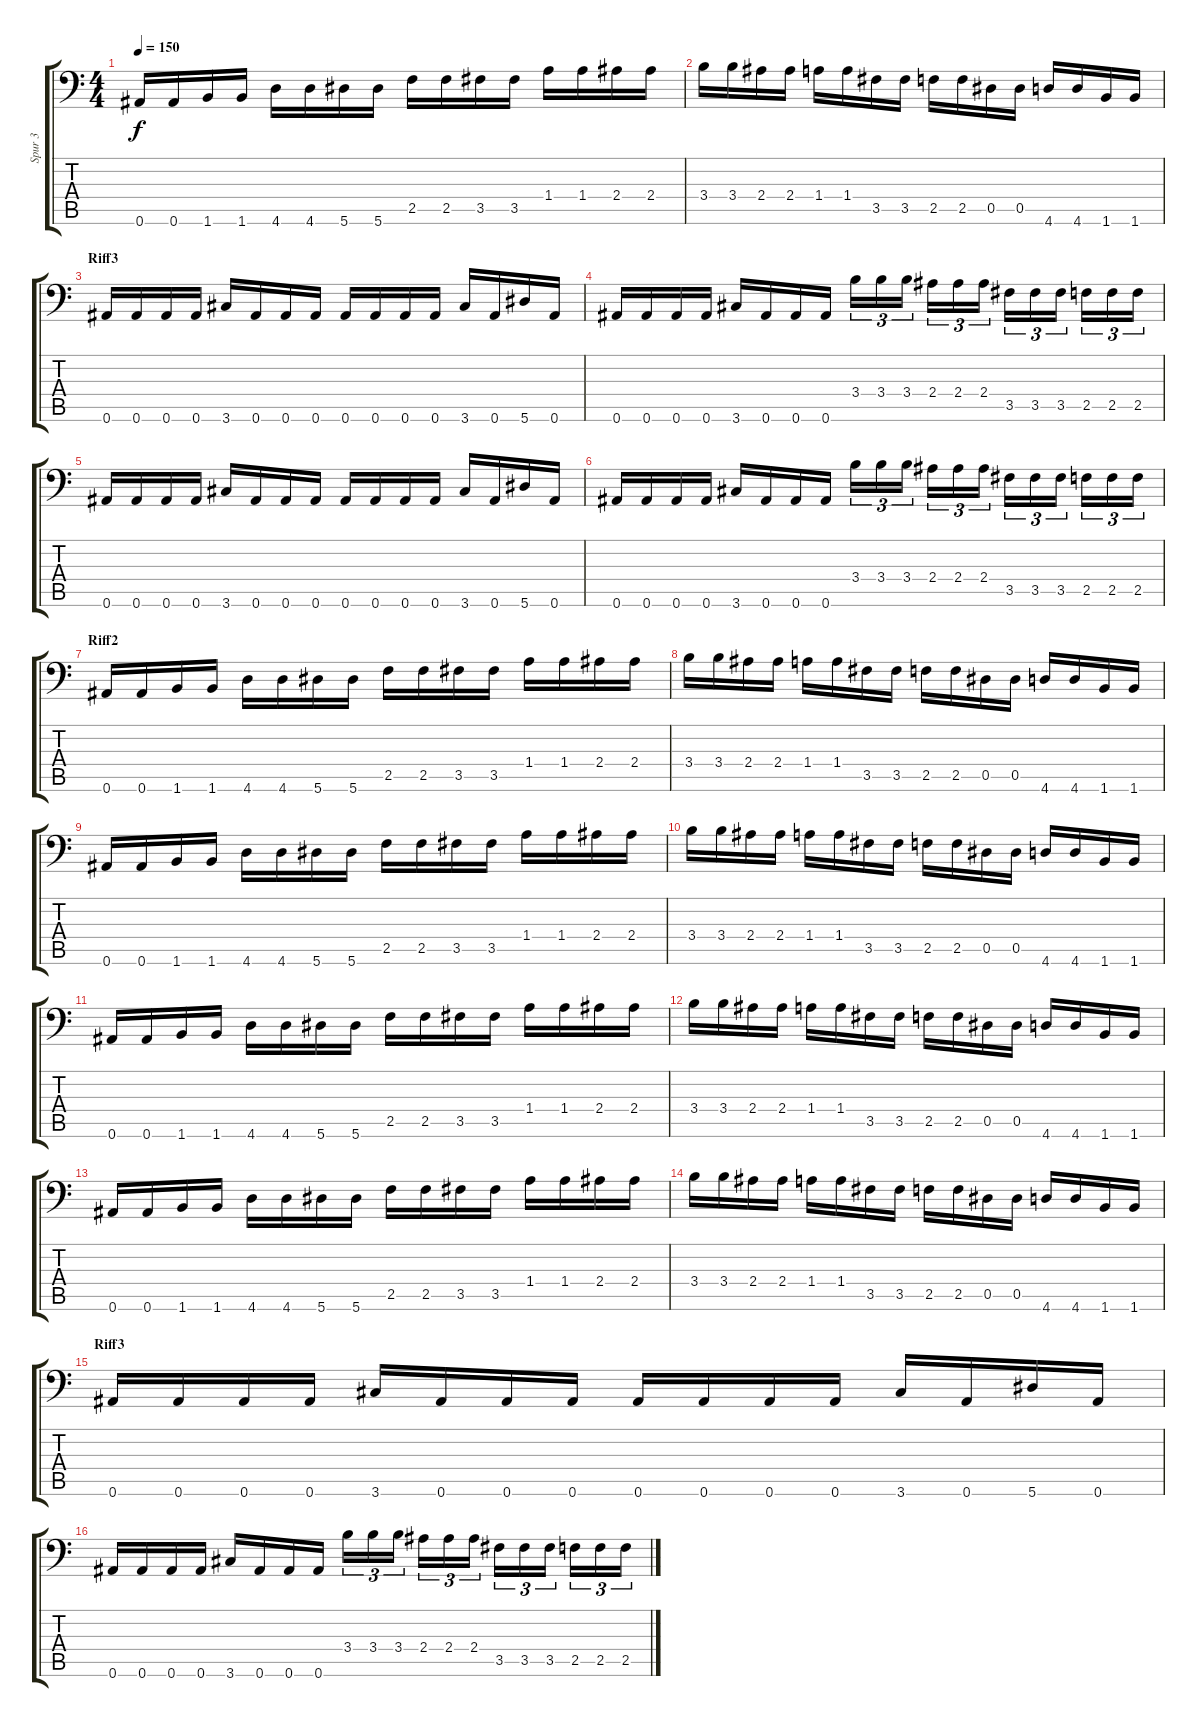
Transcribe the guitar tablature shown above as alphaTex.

\track ("Spur 3" "Spur 3") {instrument distortionguitar}
\staff {score tabs}
\tuning (Bb3 F3 Db3 Ab2 Eb2 Bb1) {hide}
\ts (4 4)
\tempo 150
\clef f4
\ks c
0.6.16{dy f} 0.6.16 1.6.16 1.6.16 4.6.16 4.6.16 5.6.16 5.6.16 2.5.16 2.5.16 3.5.16 3.5.16 1.4.16 1.4.16 2.4.16 2.4.16 |
3.4.16 3.4.16 2.4.16 2.4.16 1.4.16 1.4.16 3.5.16 3.5.16 2.5.16 2.5.16 0.5.16 0.5.16 4.6.16 4.6.16 1.6.16 1.6.16 |
\section ("" "Riff3")
0.6.16 0.6.16 0.6.16 0.6.16 3.6.16 0.6.16 0.6.16 0.6.16 0.6.16 0.6.16 0.6.16 0.6.16 3.6.16 0.6.16 5.6.16 0.6.16 |
0.6.16 0.6.16 0.6.16 0.6.16 3.6.16 0.6.16 0.6.16 0.6.16 3.4.16{tu (3 2)} 3.4.16{tu (3 2)} 3.4.16{tu (3 2)} 2.4.16{tu (3 2)} 2.4.16{tu (3 2)} 2.4.16{tu (3 2)} 3.5.16{tu (3 2)} 3.5.16{tu (3 2)} 3.5.16{tu (3 2)} 2.5.16{tu (3 2)} 2.5.16{tu (3 2)} 2.5.16{tu (3 2)} |
0.6.16 0.6.16 0.6.16 0.6.16 3.6.16 0.6.16 0.6.16 0.6.16 0.6.16 0.6.16 0.6.16 0.6.16 3.6.16 0.6.16 5.6.16 0.6.16 |
0.6.16 0.6.16 0.6.16 0.6.16 3.6.16 0.6.16 0.6.16 0.6.16 3.4.16{tu (3 2)} 3.4.16{tu (3 2)} 3.4.16{tu (3 2)} 2.4.16{tu (3 2)} 2.4.16{tu (3 2)} 2.4.16{tu (3 2)} 3.5.16{tu (3 2)} 3.5.16{tu (3 2)} 3.5.16{tu (3 2)} 2.5.16{tu (3 2)} 2.5.16{tu (3 2)} 2.5.16{tu (3 2)} |
\section ("" "Riff2")
0.6.16 0.6.16 1.6.16 1.6.16 4.6.16 4.6.16 5.6.16 5.6.16 2.5.16 2.5.16 3.5.16 3.5.16 1.4.16 1.4.16 2.4.16 2.4.16 |
3.4.16 3.4.16 2.4.16 2.4.16 1.4.16 1.4.16 3.5.16 3.5.16 2.5.16 2.5.16 0.5.16 0.5.16 4.6.16 4.6.16 1.6.16 1.6.16 |
0.6.16 0.6.16 1.6.16 1.6.16 4.6.16 4.6.16 5.6.16 5.6.16 2.5.16 2.5.16 3.5.16 3.5.16 1.4.16 1.4.16 2.4.16 2.4.16 |
3.4.16 3.4.16 2.4.16 2.4.16 1.4.16 1.4.16 3.5.16 3.5.16 2.5.16 2.5.16 0.5.16 0.5.16 4.6.16 4.6.16 1.6.16 1.6.16 |
0.6.16 0.6.16 1.6.16 1.6.16 4.6.16 4.6.16 5.6.16 5.6.16 2.5.16 2.5.16 3.5.16 3.5.16 1.4.16 1.4.16 2.4.16 2.4.16 |
3.4.16 3.4.16 2.4.16 2.4.16 1.4.16 1.4.16 3.5.16 3.5.16 2.5.16 2.5.16 0.5.16 0.5.16 4.6.16 4.6.16 1.6.16 1.6.16 |
0.6.16 0.6.16 1.6.16 1.6.16 4.6.16 4.6.16 5.6.16 5.6.16 2.5.16 2.5.16 3.5.16 3.5.16 1.4.16 1.4.16 2.4.16 2.4.16 |
3.4.16 3.4.16 2.4.16 2.4.16 1.4.16 1.4.16 3.5.16 3.5.16 2.5.16 2.5.16 0.5.16 0.5.16 4.6.16 4.6.16 1.6.16 1.6.16 |
\section ("" "Riff3")
0.6.16 0.6.16 0.6.16 0.6.16 3.6.16 0.6.16 0.6.16 0.6.16 0.6.16 0.6.16 0.6.16 0.6.16 3.6.16 0.6.16 5.6.16 0.6.16 |
0.6.16 0.6.16 0.6.16 0.6.16 3.6.16 0.6.16 0.6.16 0.6.16 3.4.16{tu (3 2)} 3.4.16{tu (3 2)} 3.4.16{tu (3 2)} 2.4.16{tu (3 2)} 2.4.16{tu (3 2)} 2.4.16{tu (3 2)} 3.5.16{tu (3 2)} 3.5.16{tu (3 2)} 3.5.16{tu (3 2)} 2.5.16{tu (3 2)} 2.5.16{tu (3 2)} 2.5.16{tu (3 2)}
